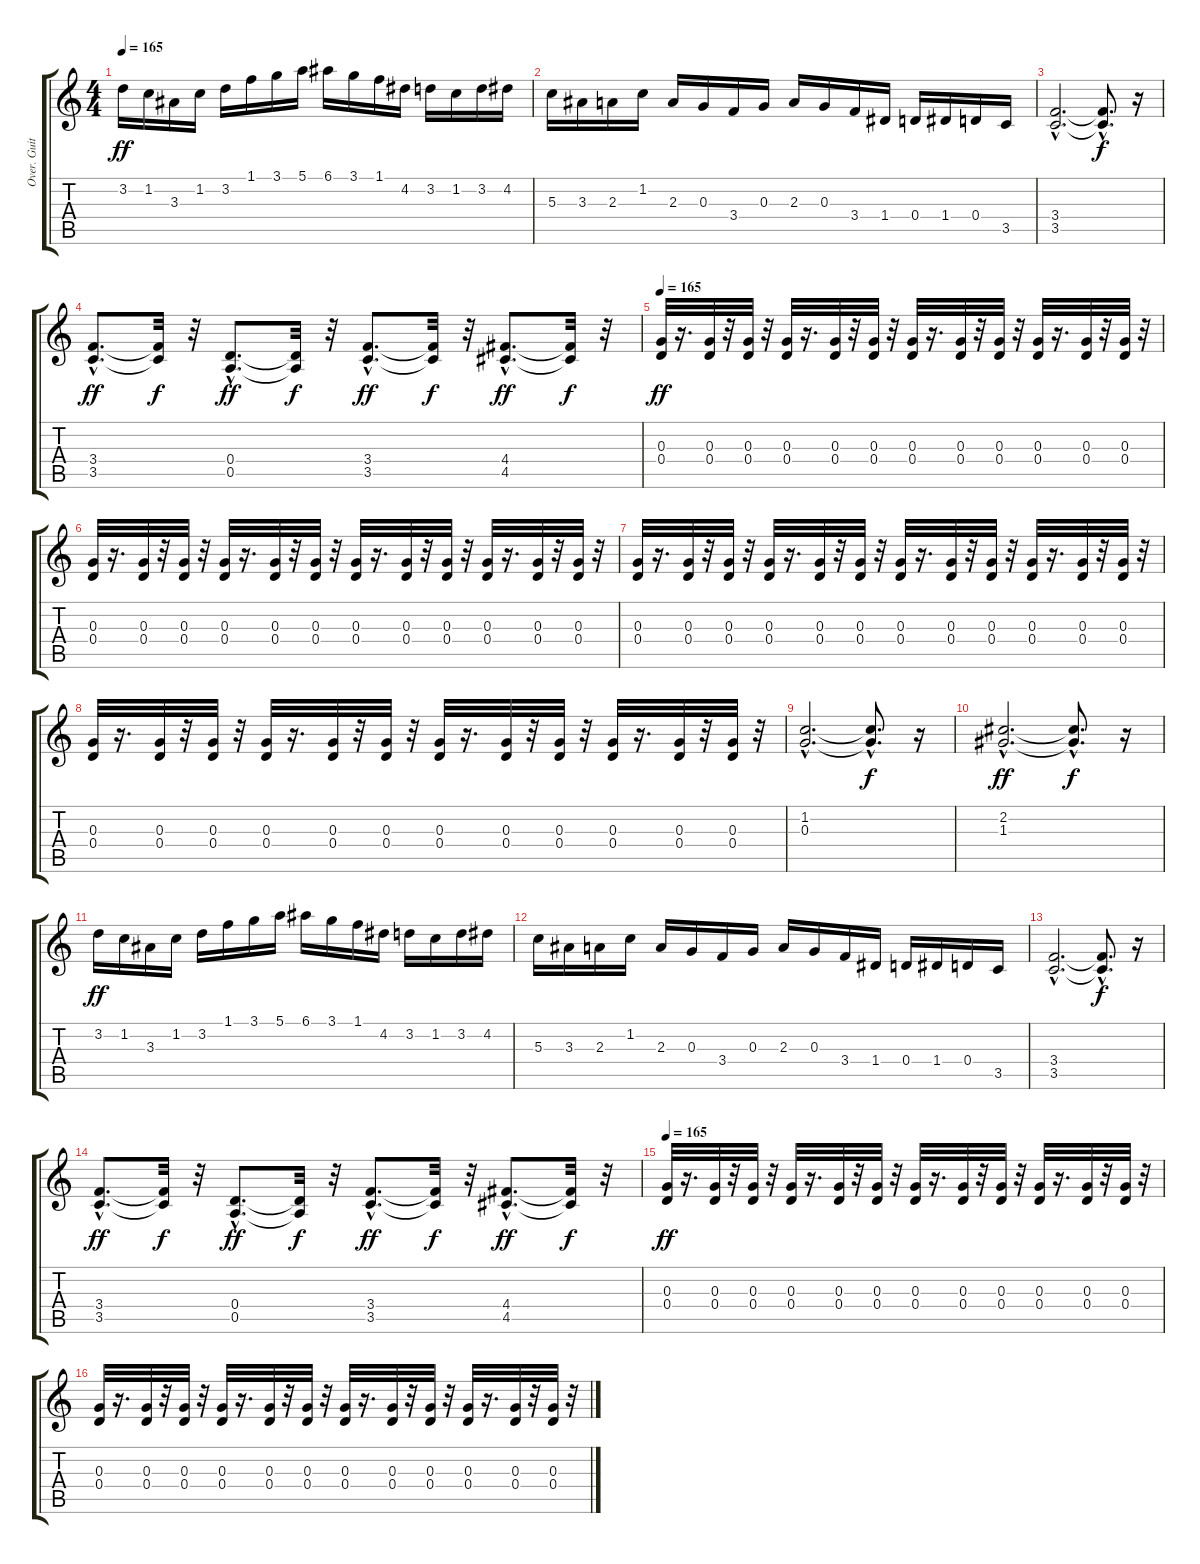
\track ("Over. Guitar 1" "Over. Guit") {instrument overdrivenguitar}
\staff {score tabs}
\tuning (E4 B3 G3 D3 A2 E2) {hide}
\ts (4 4)
\tempo 165
\clef g2
\ks c
3.2.16{dy ff} 1.2.16 3.3.16 1.2.16 3.2.16 1.1.16 3.1.16 5.1.16 6.1.16 3.1.16 1.1.16 4.2.16 3.2.16 1.2.16 3.2.16 4.2.16 |
5.3.16 3.3.16 2.3.16 1.2.16 2.3.16 0.3.16 3.4.16 0.3.16 2.3.16 0.3.16 3.4.16 1.4.16 0.4.16 1.4.16 0.4.16 3.5.16 |
(3.4{hac} 3.5{hac}).2{d} (3.4{hac t} 3.5{hac t}).8{d dy f} r.16 |
(3.4{hac} 3.5{hac}).8{d dy ff} (3.4{t} 3.5{t}).32{dy f} r.32 (0.4{hac} 0.5{hac}).8{d dy ff} (0.4{t} 0.5{t}).32{dy f} r.32 (3.4{hac} 3.5{hac}).8{d dy ff} (3.4{t} 3.5{t}).32{dy f} r.32 (4.4{hac} 4.5{hac}).8{d dy ff} (4.4{t} 4.5{t}).32{dy f} r.32 |
\tempo 165
(0.3 0.4).32{dy ff instrument overdrivenguitar} r.16{d} (0.3 0.4).32 r.32 (0.3 0.4).32 r.32 (0.3 0.4).32 r.16{d} (0.3 0.4).32 r.32 (0.3 0.4).32 r.32 (0.3 0.4).32 r.16{d} (0.3 0.4).32 r.32 (0.3 0.4).32 r.32 (0.3 0.4).32 r.16{d} (0.3 0.4).32 r.32 (0.3 0.4).32 r.32 |
(0.3 0.4).32 r.16{d} (0.3 0.4).32 r.32 (0.3 0.4).32 r.32 (0.3 0.4).32 r.16{d} (0.3 0.4).32 r.32 (0.3 0.4).32 r.32 (0.3 0.4).32 r.16{d} (0.3 0.4).32 r.32 (0.3 0.4).32 r.32 (0.3 0.4).32 r.16{d} (0.3 0.4).32 r.32 (0.3 0.4).32 r.32 |
(0.3 0.4).32 r.16{d} (0.3 0.4).32 r.32 (0.3 0.4).32 r.32 (0.3 0.4).32 r.16{d} (0.3 0.4).32 r.32 (0.3 0.4).32 r.32 (0.3 0.4).32 r.16{d} (0.3 0.4).32 r.32 (0.3 0.4).32 r.32 (0.3 0.4).32 r.16{d} (0.3 0.4).32 r.32 (0.3 0.4).32 r.32 |
(0.3 0.4).32 r.16{d} (0.3 0.4).32 r.32 (0.3 0.4).32 r.32 (0.3 0.4).32 r.16{d} (0.3 0.4).32 r.32 (0.3 0.4).32 r.32 (0.3 0.4).32 r.16{d} (0.3 0.4).32 r.32 (0.3 0.4).32 r.32 (0.3 0.4).32 r.16{d} (0.3 0.4).32 r.32 (0.3 0.4).32 r.32 |
(1.2{hac} 0.3{hac}).2{d} (1.2{hac t} 0.3{hac t}).8{d dy f} r.16 |
(2.2{hac} 1.3{hac}).2{d dy ff} (2.2{hac t} 1.3{hac t}).8{d dy f} r.16 |
3.2.16{dy ff} 1.2.16 3.3.16 1.2.16 3.2.16 1.1.16 3.1.16 5.1.16 6.1.16 3.1.16 1.1.16 4.2.16 3.2.16 1.2.16 3.2.16 4.2.16 |
5.3.16 3.3.16 2.3.16 1.2.16 2.3.16 0.3.16 3.4.16 0.3.16 2.3.16 0.3.16 3.4.16 1.4.16 0.4.16 1.4.16 0.4.16 3.5.16 |
(3.4{hac} 3.5{hac}).2{d} (3.4{hac t} 3.5{hac t}).8{d dy f} r.16 |
(3.4{hac} 3.5{hac}).8{d dy ff} (3.4{t} 3.5{t}).32{dy f} r.32 (0.4{hac} 0.5{hac}).8{d dy ff} (0.4{t} 0.5{t}).32{dy f} r.32 (3.4{hac} 3.5{hac}).8{d dy ff} (3.4{t} 3.5{t}).32{dy f} r.32 (4.4{hac} 4.5{hac}).8{d dy ff} (4.4{t} 4.5{t}).32{dy f} r.32 |
\tempo 165
(0.3 0.4).32{dy ff instrument overdrivenguitar} r.16{d} (0.3 0.4).32 r.32 (0.3 0.4).32 r.32 (0.3 0.4).32 r.16{d} (0.3 0.4).32 r.32 (0.3 0.4).32 r.32 (0.3 0.4).32 r.16{d} (0.3 0.4).32 r.32 (0.3 0.4).32 r.32 (0.3 0.4).32 r.16{d} (0.3 0.4).32 r.32 (0.3 0.4).32 r.32 |
(0.3 0.4).32 r.16{d} (0.3 0.4).32 r.32 (0.3 0.4).32 r.32 (0.3 0.4).32 r.16{d} (0.3 0.4).32 r.32 (0.3 0.4).32 r.32 (0.3 0.4).32 r.16{d} (0.3 0.4).32 r.32 (0.3 0.4).32 r.32 (0.3 0.4).32 r.16{d} (0.3 0.4).32 r.32 (0.3 0.4).32 r.32
